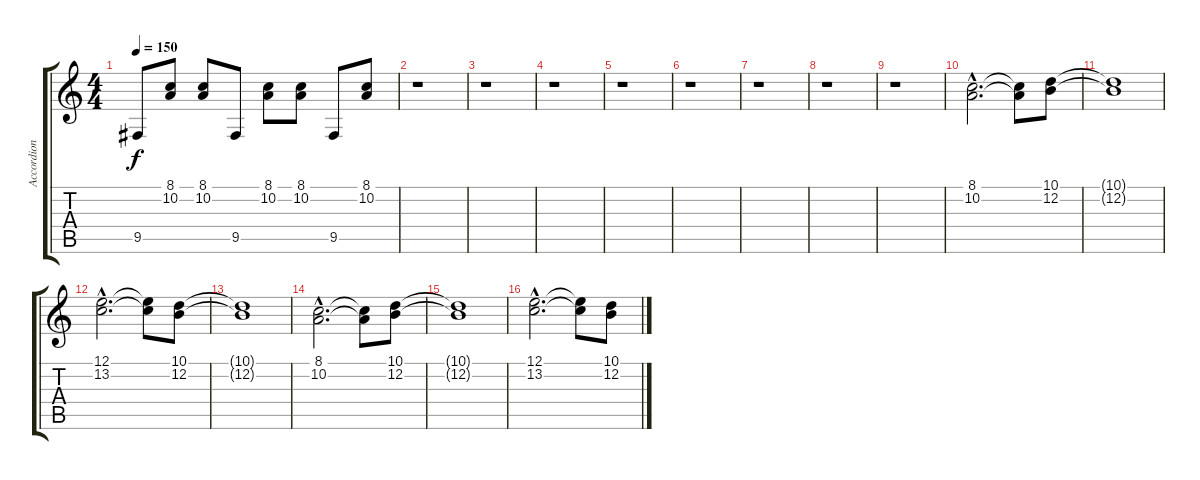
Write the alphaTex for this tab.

\track ("Accordion" "Accordion") {instrument accordion}
\staff {score tabs}
\tuning (E4 B3 G3 D3 A2 E2) {hide}
\ts (4 4)
\tempo 150
\clef g2
\ks c
9.5.8{dy f} (8.1 10.2).8 (8.1 10.2).8 9.5.8 (8.1 10.2).8 (8.1 10.2).8 9.5.8 (8.1 10.2).8 |
r.1 |
r.1 |
r.1 |
r.1 |
r.1 |
r.1 |
r.1 |
r.1 |
(8.1{hac} 10.2{hac}).2{d} (8.1{t} 10.2{t}).8 (10.1 12.2).8 |
(10.1{t} 12.2{t}).1 |
(12.1{hac} 13.2{hac}).2{d} (12.1{t} 13.2{t}).8 (10.1 12.2).8 |
(10.1{t} 12.2{t}).1 |
(8.1{hac} 10.2{hac}).2{d} (8.1{t} 10.2{t}).8 (10.1 12.2).8 |
(10.1{t} 12.2{t}).1 |
(12.1{hac} 13.2{hac}).2{d} (12.1{t} 13.2{t}).8 (10.1 12.2).8
